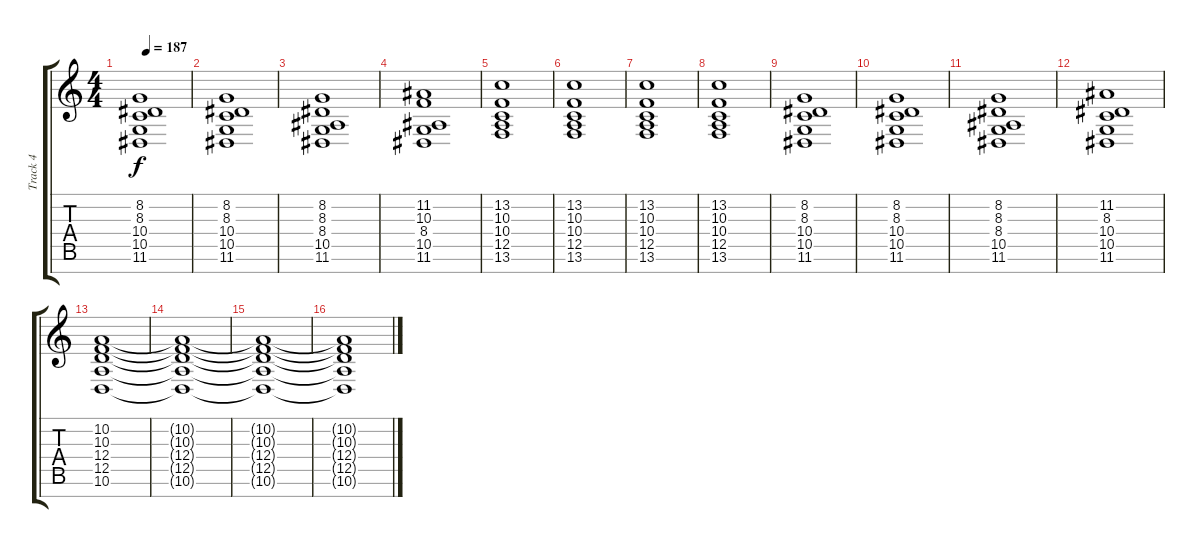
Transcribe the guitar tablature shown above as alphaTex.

\track ("Track 4" "Track 4") {instrument tremolostrings}
\staff {score tabs}
\tuning (E4 B3 G3 D3 A2 E2 B1) {hide}
\ts (4 4)
\tempo 187
\clef g2
\ks c
(8.2 8.3 10.4 10.5 11.6).1{dy f} |
(8.2 8.3 10.4 10.5 11.6).1 |
(8.2 8.3 8.4 10.5 11.6).1 |
(11.2 10.3 8.4 10.5 11.6).1 |
(13.2 10.3 10.4 12.5 13.6).1 |
(13.2 10.3 10.4 12.5 13.6).1 |
(13.2 10.3 10.4 12.5 13.6).1 |
(13.2 10.3 10.4 12.5 13.6).1 |
(8.2 8.3 10.4 10.5 11.6).1 |
(8.2 8.3 10.4 10.5 11.6).1 |
(8.2 8.3 8.4 10.5 11.6).1 |
(11.2 8.3 10.4 10.5 11.6).1 |
(10.2 10.3 12.4 12.5 10.6).1{volume 5 instrument choiraahs} |
(10.2{t} 10.3{t} 12.4{t} 12.5{t} 10.6{t}).1 |
(10.2{t} 10.3{t} 12.4{t} 12.5{t} 10.6{t}).1 |
(10.2{t} 10.3{t} 12.4{t} 12.5{t} 10.6{t}).1
